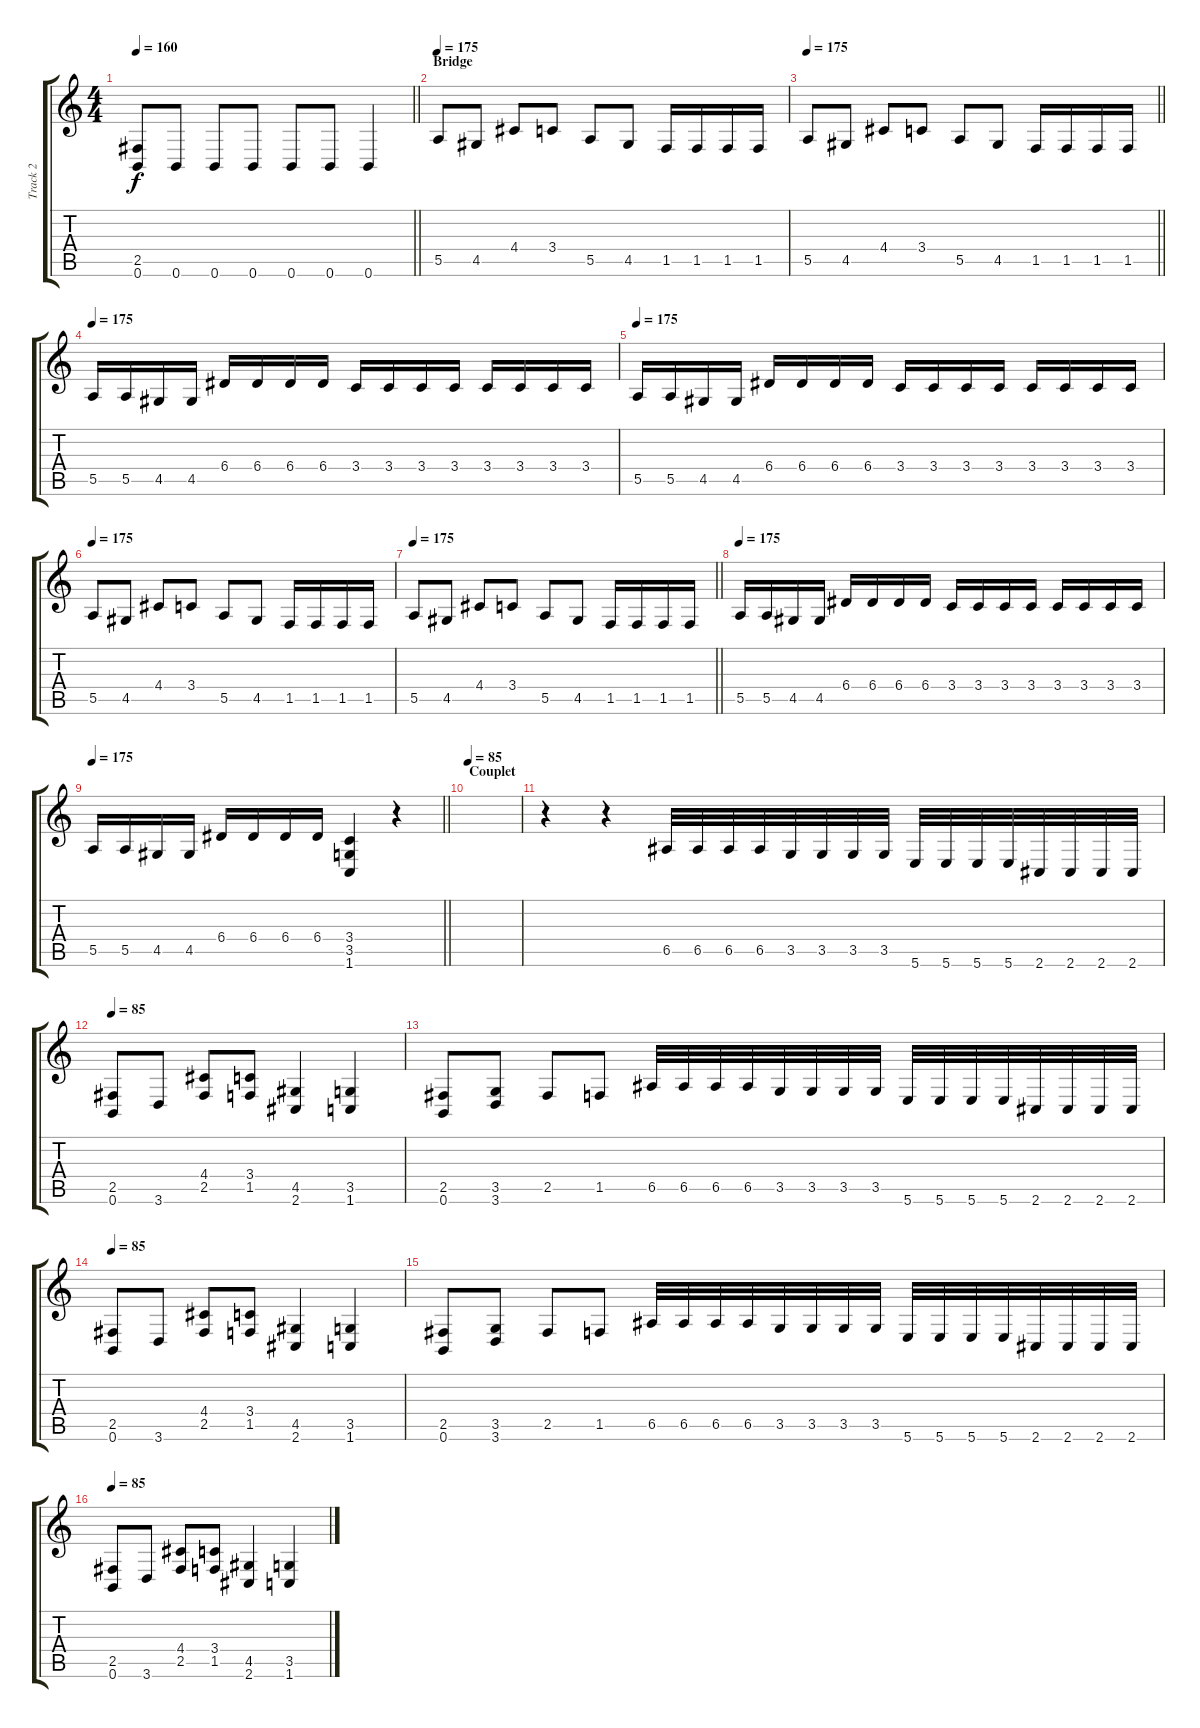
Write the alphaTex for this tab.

\track ("Track 2" "Track 2") {instrument distortionguitar}
\staff {score tabs}
\tuning (B3 Gb3 D3 A2 E2 B1) {hide}
\ts (4 4)
\tempo 160
\clef g2
\barLineRight lightlight
\ks c
(2.5 0.6).8{dy f} 0.6.8 0.6.8 0.6.8 0.6.8 0.6.8 0.6.4 |
\section ("" "Bridge")
\tempo 175
5.5.8 4.5.8 4.4.8 3.4.8 5.5.8 4.5.8 1.5.16 1.5.16 1.5.16 1.5.16 |
\tempo 175
\barLineRight lightlight
5.5.8 4.5.8 4.4.8 3.4.8 5.5.8 4.5.8 1.5.16 1.5.16 1.5.16 1.5.16 |
\tempo 175
5.5.16 5.5.16 4.5.16 4.5.16 6.4.16 6.4.16 6.4.16 6.4.16 3.4.16 3.4.16 3.4.16 3.4.16 3.4.16 3.4.16 3.4.16 3.4.16 |
\tempo 175
5.5.16 5.5.16 4.5.16 4.5.16 6.4.16 6.4.16 6.4.16 6.4.16 3.4.16 3.4.16 3.4.16 3.4.16 3.4.16 3.4.16 3.4.16 3.4.16 |
\tempo 175
5.5.8 4.5.8 4.4.8 3.4.8 5.5.8 4.5.8 1.5.16 1.5.16 1.5.16 1.5.16 |
\tempo 175
\barLineRight lightlight
5.5.8 4.5.8 4.4.8 3.4.8 5.5.8 4.5.8 1.5.16 1.5.16 1.5.16 1.5.16 |
\tempo 175
5.5.16 5.5.16 4.5.16 4.5.16 6.4.16 6.4.16 6.4.16 6.4.16 3.4.16 3.4.16 3.4.16 3.4.16 3.4.16 3.4.16 3.4.16 3.4.16 |
\tempo 175
\barLineRight lightlight
5.5.16 5.5.16 4.5.16 4.5.16 6.4.16 6.4.16 6.4.16 6.4.16 (3.4 3.5 1.6).4 r.4 |
\section ("" "Couplet")
\tempo 85
|
r.4 r.4 6.5.32 6.5.32 6.5.32 6.5.32 3.5.32 3.5.32 3.5.32 3.5.32 5.6.32 5.6.32 5.6.32 5.6.32 2.6.32 2.6.32 2.6.32 2.6.32 |
\tempo 85
(2.5 0.6).8 3.6.8 (4.4 2.5).8 (3.4 1.5).8 (4.5 2.6).4 (3.5 1.6).4 |
(2.5 0.6).8 (3.5 3.6).8 2.5.8 1.5.8 6.5.32 6.5.32 6.5.32 6.5.32 3.5.32 3.5.32 3.5.32 3.5.32 5.6.32 5.6.32 5.6.32 5.6.32 2.6.32 2.6.32 2.6.32 2.6.32 |
\tempo 85
(2.5 0.6).8 3.6.8 (4.4 2.5).8 (3.4 1.5).8 (4.5 2.6).4 (3.5 1.6).4 |
(2.5 0.6).8 (3.5 3.6).8 2.5.8 1.5.8 6.5.32 6.5.32 6.5.32 6.5.32 3.5.32 3.5.32 3.5.32 3.5.32 5.6.32 5.6.32 5.6.32 5.6.32 2.6.32 2.6.32 2.6.32 2.6.32 |
\tempo 85
(2.5 0.6).8 3.6.8 (4.4 2.5).8 (3.4 1.5).8 (4.5 2.6).4 (3.5 1.6).4
